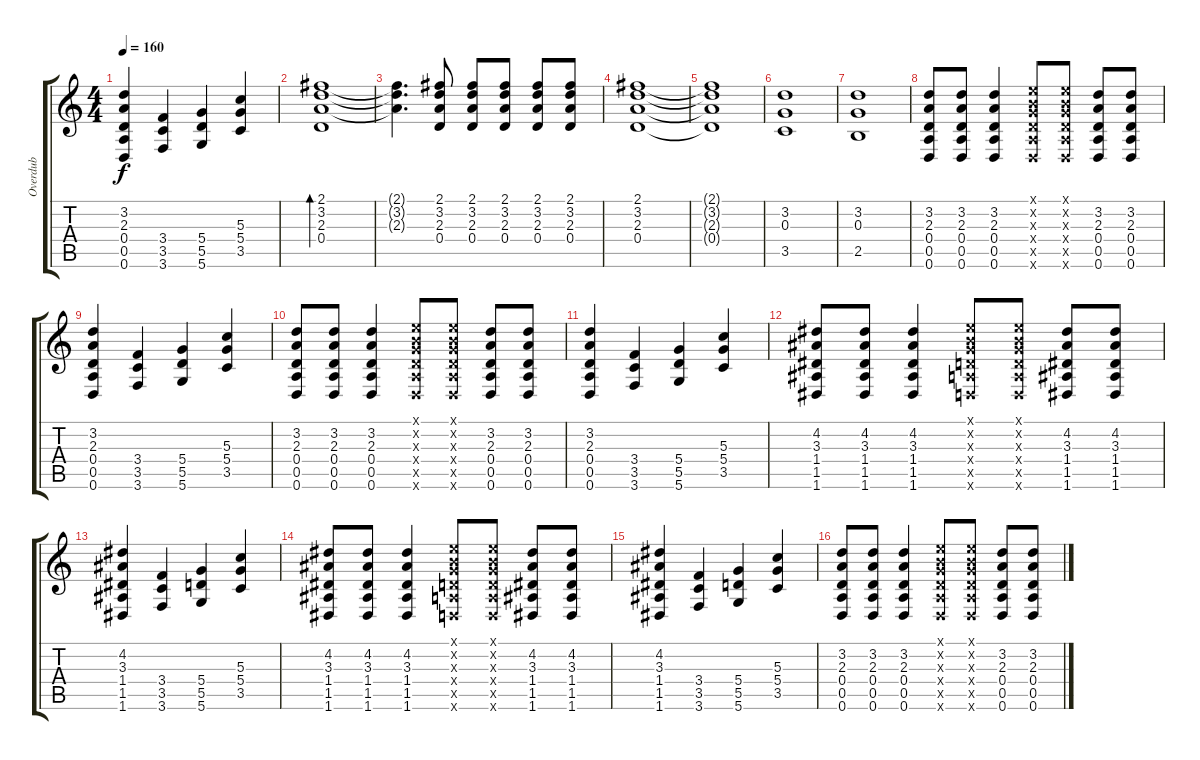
\track ("Overdub" "Overdub") {instrument acousticguitarsteel}
\staff {score tabs}
\tuning (E4 B3 G3 D3 A2 D2) {hide}
\ts (4 4)
\tempo 160
\clef g2
\ks c
(3.2 2.3 0.4 0.5 0.6).4{dy f} (3.4 3.5 3.6).4 (5.4 5.5 5.6).4 (5.3 5.4 3.5).4 |
(2.1 3.2 2.3 0.4).1{bd 120} |
(2.1{t} 3.2{t} 2.3{t}).4{d} (2.1 3.2 2.3 0.4).8 (2.1 3.2 2.3 0.4).8 (2.1 3.2 2.3 0.4).8 (2.1 3.2 2.3 0.4).8 (2.1 3.2 2.3 0.4).8 |
(2.1 3.2 2.3 0.4).1 |
(2.1{t} 3.2{t} 2.3{t} 0.4{t}).1 |
(3.2 0.3 3.5).1 |
(3.2 0.3 2.5).1 |
(3.2 2.3 0.4 0.5 0.6).8 (3.2 2.3 0.4 0.5 0.6).8 (3.2 2.3 0.4 0.5 0.6).4 (0.1{x} 0.2{x} 0.3{x} 0.4{x} 0.5{x} 0.6{x}).8 (0.1{x} 0.2{x} 0.3{x} 0.4{x} 0.5{x} 0.6{x}).8 (3.2 2.3 0.4 0.5 0.6).8 (3.2 2.3 0.4 0.5 0.6).8 |
(3.2 2.3 0.4 0.5 0.6).4 (3.4 3.5 3.6).4 (5.4 5.5 5.6).4 (5.3 5.4 3.5).4 |
(3.2 2.3 0.4 0.5 0.6).8 (3.2 2.3 0.4 0.5 0.6).8 (3.2 2.3 0.4 0.5 0.6).4 (0.1{x} 0.2{x} 0.3{x} 0.4{x} 0.5{x} 0.6{x}).8 (0.1{x} 0.2{x} 0.3{x} 0.4{x} 0.5{x} 0.6{x}).8 (3.2 2.3 0.4 0.5 0.6).8 (3.2 2.3 0.4 0.5 0.6).8 |
(3.2 2.3 0.4 0.5 0.6).4 (3.4 3.5 3.6).4 (5.4 5.5 5.6).4 (5.3 5.4 3.5).4 |
(4.2 3.3 1.4 1.5 1.6).8 (4.2 3.3 1.4 1.5 1.6).8 (4.2 3.3 1.4 1.5 1.6).4 (0.1{x} 0.2{x} 0.3{x} 0.4{x} 0.5{x} 0.6{x}).8 (0.1{x} 0.2{x} 0.3{x} 0.4{x} 0.5{x} 0.6{x}).8 (4.2 3.3 1.4 1.5 1.6).8 (4.2 3.3 1.4 1.5 1.6).8 |
(4.2 3.3 1.4 1.5 1.6).4 (3.4 3.5 3.6).4 (5.4 5.5 5.6).4 (5.3 5.4 3.5).4 |
(4.2 3.3 1.4 1.5 1.6).8 (4.2 3.3 1.4 1.5 1.6).8 (4.2 3.3 1.4 1.5 1.6).4 (0.1{x} 0.2{x} 0.3{x} 0.4{x} 0.5{x} 0.6{x}).8 (0.1{x} 0.2{x} 0.3{x} 0.4{x} 0.5{x} 0.6{x}).8 (4.2 3.3 1.4 1.5 1.6).8 (4.2 3.3 1.4 1.5 1.6).8 |
(4.2 3.3 1.4 1.5 1.6).4 (3.4 3.5 3.6).4 (5.4 5.5 5.6).4 (5.3 5.4 3.5).4 |
(3.2 2.3 0.4 0.5 0.6).8 (3.2 2.3 0.4 0.5 0.6).8 (3.2 2.3 0.4 0.5 0.6).4 (0.1{x} 0.2{x} 0.3{x} 0.4{x} 0.5{x} 0.6{x}).8 (0.1{x} 0.2{x} 0.3{x} 0.4{x} 0.5{x} 0.6{x}).8 (3.2 2.3 0.4 0.5 0.6).8 (3.2 2.3 0.4 0.5 0.6).8
